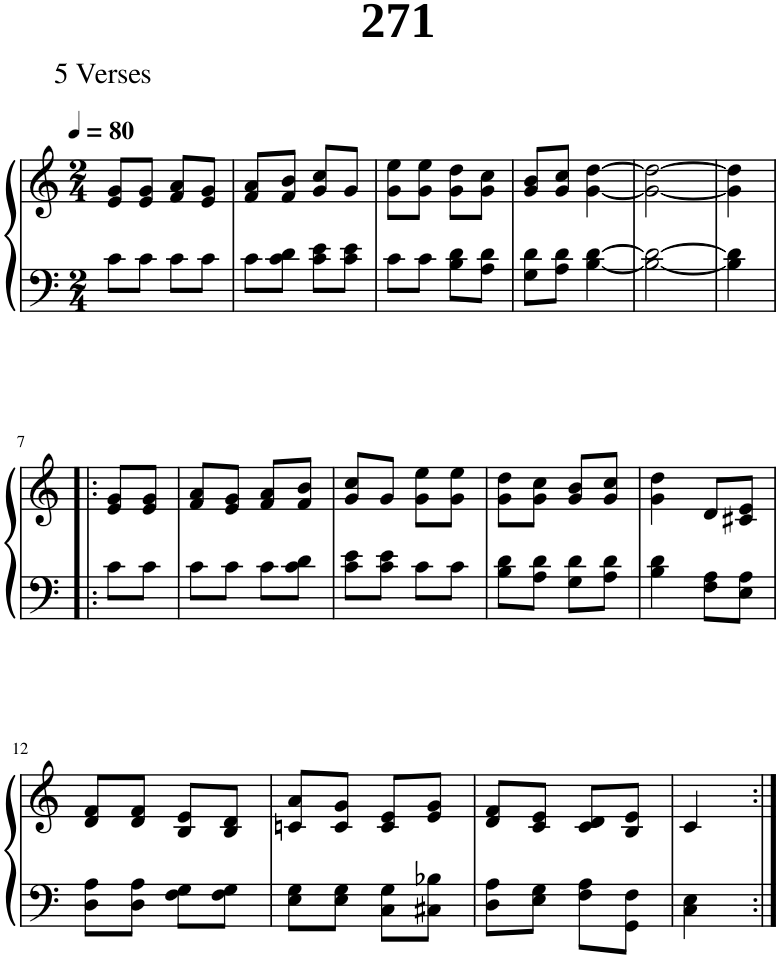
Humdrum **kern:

**kern	**kern
*part1	*part1
*staff2	*staff1
*I"Piano	*
*I'Pno.	*
*clefF4	*clefG2
*k[]	*k[]
*M2/4	*M2/4
*MM80	*MM80
=1	=1
8c\L	8e/ 8g/L
8c\J	8e/ 8g/J
8c\L	8f/ 8a/L
8c\J	8e/ 8g/J
=2	=2
8c\L	8f/ 8a/L
8c\ 8d\J	8f/ 8b/J
8c\ 8e\L	8g/ 8cc/L
8c\ 8e\J	8g/J
=3	=3
8c\L	8g\ 8ee\L
8c\J	8g\ 8ee\J
8B\ 8d\L	8g\ 8dd\L
8A\ 8d\J	8g\ 8cc\J
=4	=4
8G\ 8d\L	8g/ 8b/L
8A\ 8d\J	8g/ 8cc/J
[4B\ [4d\	[4g\ [4dd\
=5	=5
2B\_ 2d\_	2g\_ 2dd\_
=6	=6
4B\] 4d\]	4g\] 4dd\]
!!LO:LB:g=z
=7!|:	=7!|:
8c\L	8e/ 8g/L
8c\J	8e/ 8g/J
=8	=8
8c\L	8f/ 8a/L
8c\J	8e/ 8g/J
8c\L	8f/ 8a/L
8c\ 8d\J	8f/ 8b/J
=9	=9
8c\ 8e\L	8g/ 8cc/L
8c\ 8e\J	8g/J
8c\L	8g\ 8ee\L
8c\J	8g\ 8ee\J
=10	=10
8B\ 8d\L	8g\ 8dd\L
8A\ 8d\J	8g\ 8cc\J
8G\ 8d\L	8g/ 8b/L
8A\ 8d\J	8g/ 8cc/J
=11	=11
4B\ 4d\	4g\ 4dd\
8F\ 8A\L	8d/L
8E\ 8A\J	8c#X/ 8e/J
!!LO:LB:g=z
=12	=12
8D\ 8A\L	8d/ 8f/L
8D\ 8A\J	8d/ 8f/J
8F\ 8G\L	8B/ 8e/L
8F\ 8G\J	8B/ 8d/J
=13	=13
8E\ 8G\L	8cn/ 8a/L
8E\ 8G\J	8c/ 8g/J
8C\ 8G\L	8c/ 8e/L
8C#X\ 8B-X\J	8e/ 8g/J
=14	=14
8D\ 8A\L	8d/ 8f/L
8E\ 8G\J	8c/ 8e/J
8F\ 8A\L	8c/ 8d/L
8GG\ 8F\J	8B/ 8e/J
=15	=15
4C\ 4E\	4c/
=:|!	=:|!
*-	*-
